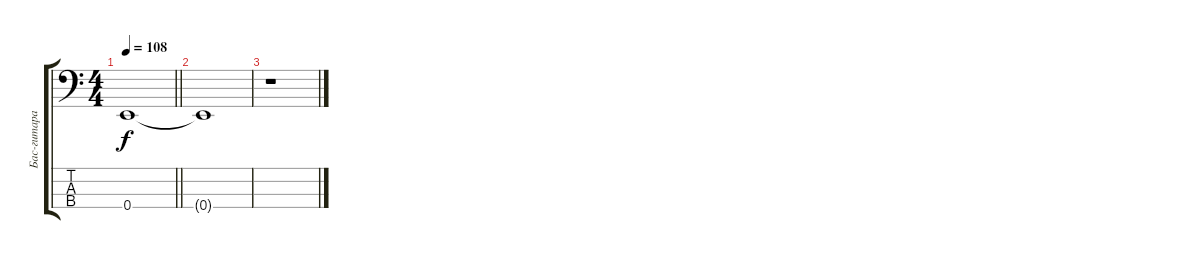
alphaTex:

\track ("Бас-гитара" "Бас-гитара") {instrument electricbasspick}
\staff {score tabs}
\tuning (G2 D2 A1 E1) {hide}
\ts (4 4)
\tempo 108
\clef f4
\barLineRight lightlight
\ks c
0.4.1{dy f} |
0.4{t}.1 |
r.1
